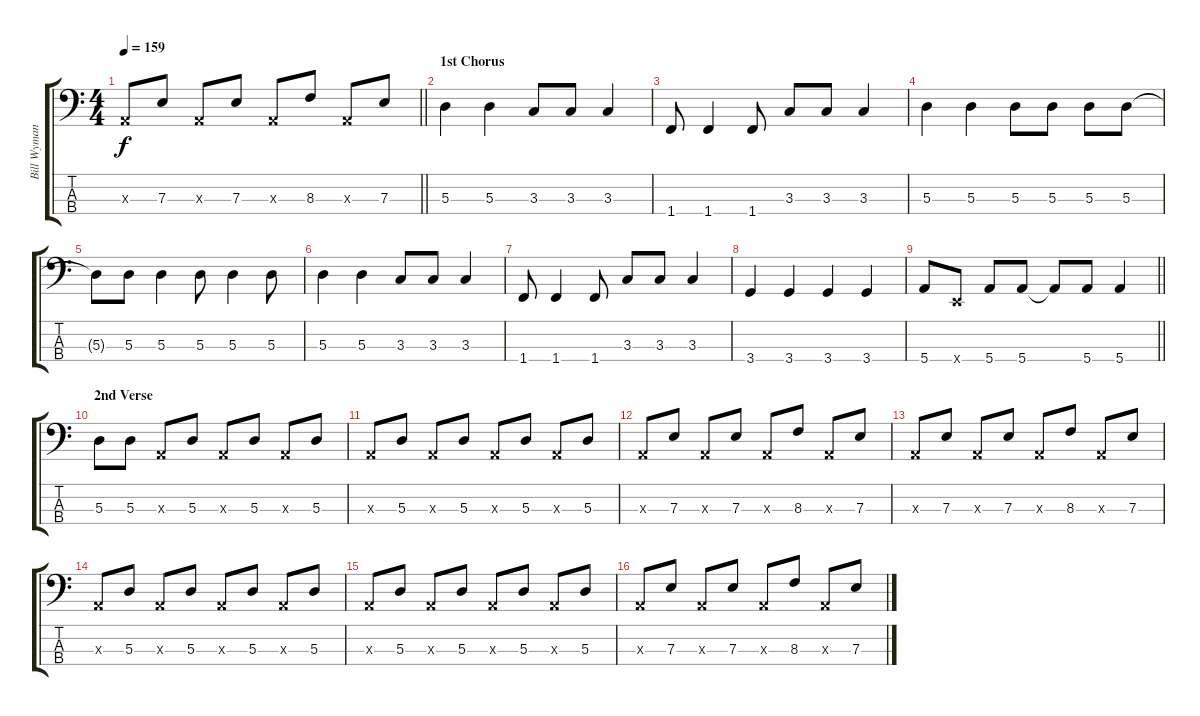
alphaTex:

\track ("Bill Wyman (Bass)" "Bill Wyman") {instrument electricbassfinger}
\staff {score tabs}
\tuning (G2 D2 A1 E1) {hide}
\ts (4 4)
\tempo 159
\clef f4
\barLineRight lightlight
\ks c
0.3{x}.8{dy f} 7.3.8 0.3{x}.8 7.3.8 0.3{x}.8 8.3.8 0.3{x}.8 7.3.8 |
\section ("" "1st Chorus")
5.3.4 5.3.4 3.3.8 3.3.8 3.3.4 |
1.4.8 1.4.4 1.4.8 3.3.8 3.3.8 3.3.4 |
5.3.4 5.3.4 5.3.8 5.3.8 5.3.8 5.3.8 |
5.3{t}.8 5.3.8 5.3.4 5.3.8 5.3.4 5.3.8 |
5.3.4 5.3.4 3.3.8 3.3.8 3.3.4 |
1.4.8 1.4.4 1.4.8 3.3.8 3.3.8 3.3.4 |
3.4.4 3.4.4 3.4.4 3.4.4 |
\barLineRight lightlight
5.4.8 0.4{x}.8 5.4.8 5.4.8 5.4{t}.8 5.4.8 5.4.4 |
\section ("" "2nd Verse")
5.3.8 5.3.8 0.3{x}.8 5.3.8 0.3{x}.8 5.3.8 0.3{x}.8 5.3.8 |
0.3{x}.8 5.3.8 0.3{x}.8 5.3.8 0.3{x}.8 5.3.8 0.3{x}.8 5.3.8 |
0.3{x}.8 7.3.8 0.3{x}.8 7.3.8 0.3{x}.8 8.3.8 0.3{x}.8 7.3.8 |
0.3{x}.8 7.3.8 0.3{x}.8 7.3.8 0.3{x}.8 8.3.8 0.3{x}.8 7.3.8 |
0.3{x}.8 5.3.8 0.3{x}.8 5.3.8 0.3{x}.8 5.3.8 0.3{x}.8 5.3.8 |
0.3{x}.8 5.3.8 0.3{x}.8 5.3.8 0.3{x}.8 5.3.8 0.3{x}.8 5.3.8 |
0.3{x}.8 7.3.8 0.3{x}.8 7.3.8 0.3{x}.8 8.3.8 0.3{x}.8 7.3.8
